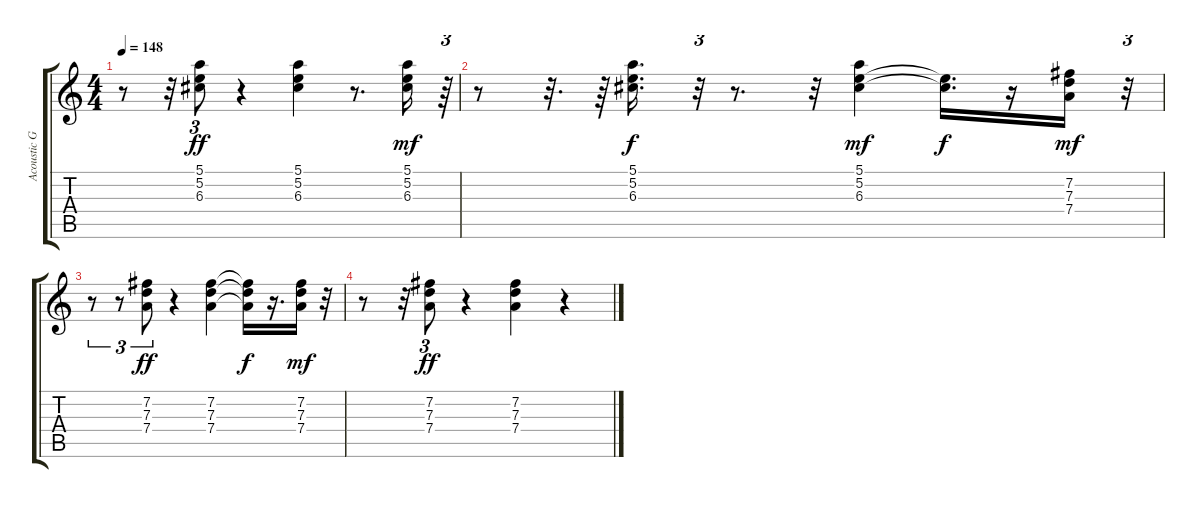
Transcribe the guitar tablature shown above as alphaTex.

\track ("Acoustic Guitar" "Acoustic G") {instrument acousticguitarsteel}
\staff {score tabs}
\tuning (E4 B3 G3 D3 A2 E2) {hide}
\ts (4 4)
\tempo 148
\clef g2
\ks c
r.8{dy ff} r.32 (5.1 5.2 6.3).8{tu (3 2)} r.4 (5.1 5.2 6.3).4 r.8{d} (5.1 5.2 6.3).16{dy mf} r.64{tu (3 2)} |
r.8 r.32{d} r.64 (5.1 5.2 6.3).16{d dy f} r.32{tu (3 2)} r.8{d} r.32 (5.1 5.2 6.3).4{dy mf} (5.2{t} 6.3{t}).16{d dy f} r.16 (7.2 7.3 7.4).16{dy mf} r.32{tu (3 2)} |
r.8{tu (3 2)} r.8{tu (3 2)} (7.2 7.3 7.4).8{tu (3 2) dy ff} r.4 (7.2 7.3 7.4).4 (7.2{t} 7.3{t} 7.4{t}).16{dy f} r.16{d} (7.2 7.3 7.4).16{dy mf} r.32 |
r.8 r.32 (7.2 7.3 7.4).8{tu (3 2) dy ff} r.4 (7.2 7.3 7.4).4 r.4
